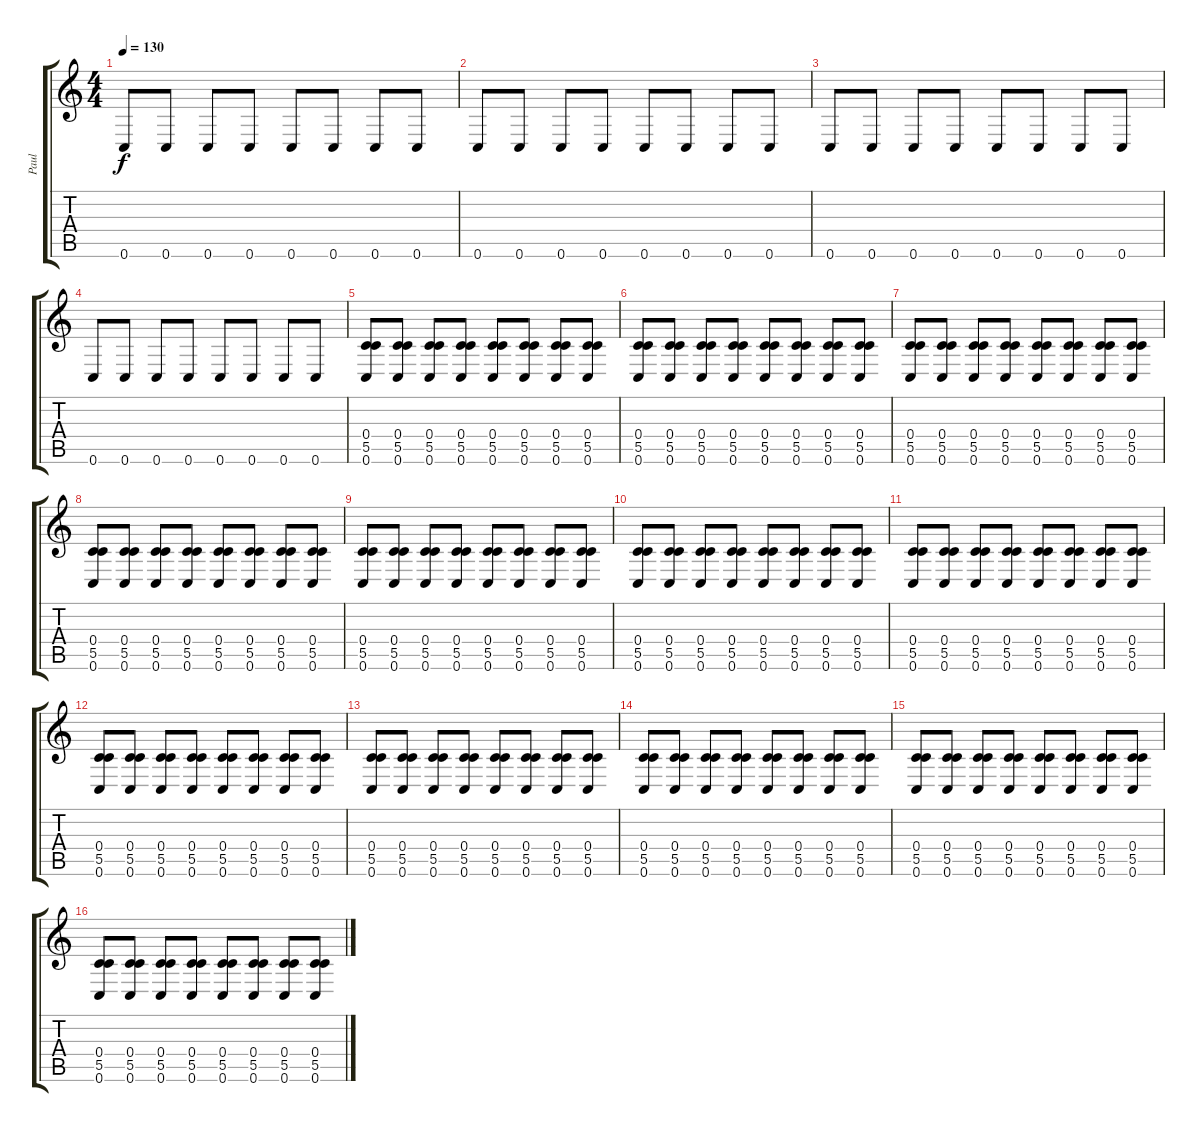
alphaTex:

\track ("Paul" "Paul") {instrument distortionguitar}
\staff {score tabs}
\tuning (D4 A3 F3 C3 G2 C2) {hide}
\ts (4 4)
\tempo 130
\clef g2
\ks c
0.6.8{dy f} 0.6.8 0.6.8 0.6.8 0.6.8 0.6.8 0.6.8 0.6.8 |
0.6.8 0.6.8 0.6.8 0.6.8 0.6.8 0.6.8 0.6.8 0.6.8 |
0.6.8 0.6.8 0.6.8 0.6.8 0.6.8 0.6.8 0.6.8 0.6.8 |
0.6.8 0.6.8 0.6.8 0.6.8 0.6.8 0.6.8 0.6.8 0.6.8 |
(0.4 5.5 0.6).8 (0.4 5.5 0.6).8 (0.4 5.5 0.6).8 (0.4 5.5 0.6).8 (0.4 5.5 0.6).8 (0.4 5.5 0.6).8 (0.4 5.5 0.6).8 (0.4 5.5 0.6).8 |
(0.4 5.5 0.6).8 (0.4 5.5 0.6).8 (0.4 5.5 0.6).8 (0.4 5.5 0.6).8 (0.4 5.5 0.6).8 (0.4 5.5 0.6).8 (0.4 5.5 0.6).8 (0.4 5.5 0.6).8 |
(0.4 5.5 0.6).8 (0.4 5.5 0.6).8 (0.4 5.5 0.6).8 (0.4 5.5 0.6).8 (0.4 5.5 0.6).8 (0.4 5.5 0.6).8 (0.4 5.5 0.6).8 (0.4 5.5 0.6).8 |
(0.4 5.5 0.6).8 (0.4 5.5 0.6).8 (0.4 5.5 0.6).8 (0.4 5.5 0.6).8 (0.4 5.5 0.6).8 (0.4 5.5 0.6).8 (0.4 5.5 0.6).8 (0.4 5.5 0.6).8 |
(0.4 5.5 0.6).8 (0.4 5.5 0.6).8 (0.4 5.5 0.6).8 (0.4 5.5 0.6).8 (0.4 5.5 0.6).8 (0.4 5.5 0.6).8 (0.4 5.5 0.6).8 (0.4 5.5 0.6).8 |
(0.4 5.5 0.6).8 (0.4 5.5 0.6).8 (0.4 5.5 0.6).8 (0.4 5.5 0.6).8 (0.4 5.5 0.6).8 (0.4 5.5 0.6).8 (0.4 5.5 0.6).8 (0.4 5.5 0.6).8 |
(0.4 5.5 0.6).8 (0.4 5.5 0.6).8 (0.4 5.5 0.6).8 (0.4 5.5 0.6).8 (0.4 5.5 0.6).8 (0.4 5.5 0.6).8 (0.4 5.5 0.6).8 (0.4 5.5 0.6).8 |
(0.4 5.5 0.6).8 (0.4 5.5 0.6).8 (0.4 5.5 0.6).8 (0.4 5.5 0.6).8 (0.4 5.5 0.6).8 (0.4 5.5 0.6).8 (0.4 5.5 0.6).8 (0.4 5.5 0.6).8 |
(0.4 5.5 0.6).8 (0.4 5.5 0.6).8 (0.4 5.5 0.6).8 (0.4 5.5 0.6).8 (0.4 5.5 0.6).8 (0.4 5.5 0.6).8 (0.4 5.5 0.6).8 (0.4 5.5 0.6).8 |
(0.4 5.5 0.6).8 (0.4 5.5 0.6).8 (0.4 5.5 0.6).8 (0.4 5.5 0.6).8 (0.4 5.5 0.6).8 (0.4 5.5 0.6).8 (0.4 5.5 0.6).8 (0.4 5.5 0.6).8 |
(0.4 5.5 0.6).8 (0.4 5.5 0.6).8 (0.4 5.5 0.6).8 (0.4 5.5 0.6).8 (0.4 5.5 0.6).8 (0.4 5.5 0.6).8 (0.4 5.5 0.6).8 (0.4 5.5 0.6).8 |
(0.4 5.5 0.6).8 (0.4 5.5 0.6).8 (0.4 5.5 0.6).8 (0.4 5.5 0.6).8 (0.4 5.5 0.6).8 (0.4 5.5 0.6).8 (0.4 5.5 0.6).8 (0.4 5.5 0.6).8
